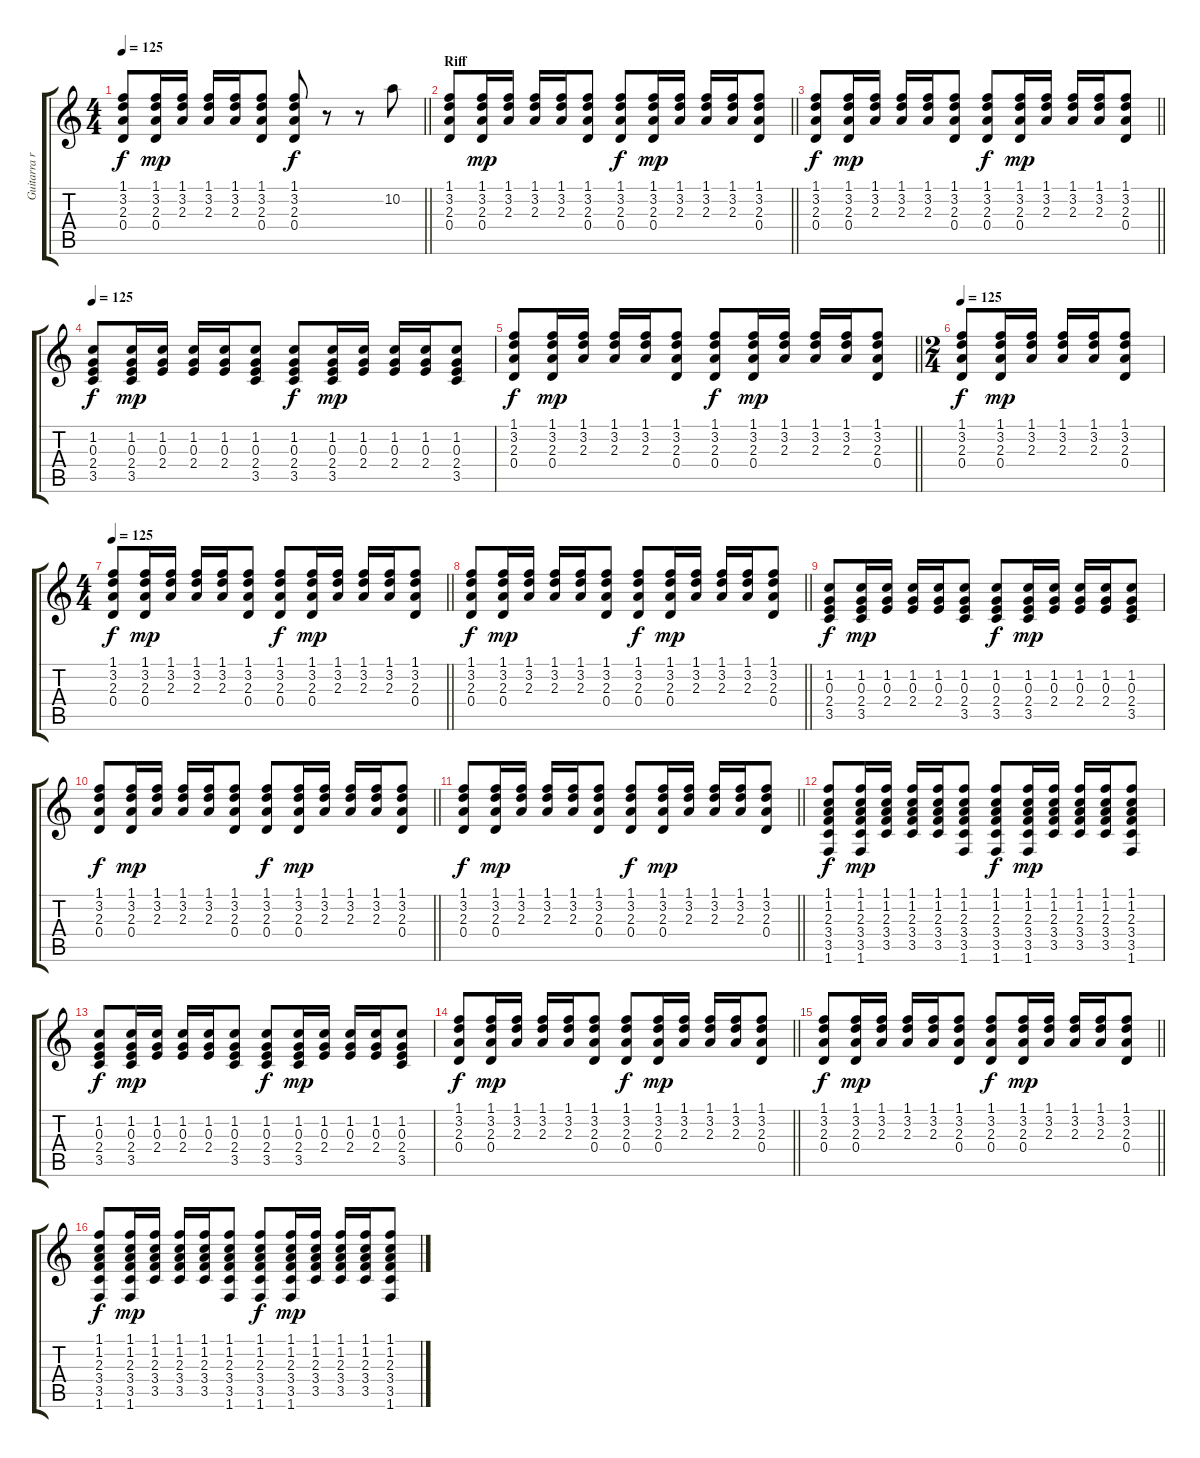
\track ("Guitarra rítmica" "Guitarra r") {instrument acousticguitarsteel}
\staff {score tabs}
\tuning (E4 B3 G3 D3 A2 E2) {hide}
\ts (4 4)
\tempo 125
\clef g2
\barLineRight lightlight
\ks c
(1.1 3.2 2.3 0.4).8{dy f} (1.1 3.2 2.3 0.4).16{dy mp} (1.1 3.2 2.3).16 (1.1 3.2 2.3).16 (1.1 3.2 2.3).16 (1.1 3.2 2.3 0.4).8 (1.1 3.2 2.3 0.4).8{dy f} r.8 r.8 10.2.8 |
\section ("" "Riff")
\barLineRight lightlight
(1.1 3.2 2.3 0.4).8 (1.1 3.2 2.3 0.4).16{dy mp} (1.1 3.2 2.3).16 (1.1 3.2 2.3).16 (1.1 3.2 2.3).16 (1.1 3.2 2.3 0.4).8 (1.1 3.2 2.3 0.4).8{dy f} (1.1 3.2 2.3 0.4).16{dy mp} (1.1 3.2 2.3).16 (1.1 3.2 2.3).16 (1.1 3.2 2.3).16 (1.1 3.2 2.3 0.4).8 |
\barLineRight lightlight
(1.1 3.2 2.3 0.4).8{dy f} (1.1 3.2 2.3 0.4).16{dy mp} (1.1 3.2 2.3).16 (1.1 3.2 2.3).16 (1.1 3.2 2.3).16 (1.1 3.2 2.3 0.4).8 (1.1 3.2 2.3 0.4).8{dy f} (1.1 3.2 2.3 0.4).16{dy mp} (1.1 3.2 2.3).16 (1.1 3.2 2.3).16 (1.1 3.2 2.3).16 (1.1 3.2 2.3 0.4).8 |
\tempo 125
(1.2 0.3 2.4 3.5).8{dy f} (1.2 0.3 2.4 3.5).16{dy mp} (1.2 0.3 2.4).16 (1.2 0.3 2.4).16 (1.2 0.3 2.4).16 (1.2 0.3 2.4 3.5).8 (1.2 0.3 2.4 3.5).8{dy f} (1.2 0.3 2.4 3.5).16{dy mp} (1.2 0.3 2.4).16 (1.2 0.3 2.4).16 (1.2 0.3 2.4).16 (1.2 0.3 2.4 3.5).8 |
\barLineRight lightlight
(1.1 3.2 2.3 0.4).8{dy f} (1.1 3.2 2.3 0.4).16{dy mp} (1.1 3.2 2.3).16 (1.1 3.2 2.3).16 (1.1 3.2 2.3).16 (1.1 3.2 2.3 0.4).8 (1.1 3.2 2.3 0.4).8{dy f} (1.1 3.2 2.3 0.4).16{dy mp} (1.1 3.2 2.3).16 (1.1 3.2 2.3).16 (1.1 3.2 2.3).16 (1.1 3.2 2.3 0.4).8 |
\ts (2 4)
\tempo 125
(1.1 3.2 2.3 0.4).8{dy f} (1.1 3.2 2.3 0.4).16{dy mp} (1.1 3.2 2.3).16 (1.1 3.2 2.3).16 (1.1 3.2 2.3).16 (1.1 3.2 2.3 0.4).8 |
\ts (4 4)
\tempo 125
\barLineRight lightlight
(1.1 3.2 2.3 0.4).8{dy f} (1.1 3.2 2.3 0.4).16{dy mp} (1.1 3.2 2.3).16 (1.1 3.2 2.3).16 (1.1 3.2 2.3).16 (1.1 3.2 2.3 0.4).8 (1.1 3.2 2.3 0.4).8{dy f} (1.1 3.2 2.3 0.4).16{dy mp} (1.1 3.2 2.3).16 (1.1 3.2 2.3).16 (1.1 3.2 2.3).16 (1.1 3.2 2.3 0.4).8 |
\barLineRight lightlight
(1.1 3.2 2.3 0.4).8{dy f} (1.1 3.2 2.3 0.4).16{dy mp} (1.1 3.2 2.3).16 (1.1 3.2 2.3).16 (1.1 3.2 2.3).16 (1.1 3.2 2.3 0.4).8 (1.1 3.2 2.3 0.4).8{dy f} (1.1 3.2 2.3 0.4).16{dy mp} (1.1 3.2 2.3).16 (1.1 3.2 2.3).16 (1.1 3.2 2.3).16 (1.1 3.2 2.3 0.4).8 |
(1.2 0.3 2.4 3.5).8{dy f} (1.2 0.3 2.4 3.5).16{dy mp} (1.2 0.3 2.4).16 (1.2 0.3 2.4).16 (1.2 0.3 2.4).16 (1.2 0.3 2.4 3.5).8 (1.2 0.3 2.4 3.5).8{dy f} (1.2 0.3 2.4 3.5).16{dy mp} (1.2 0.3 2.4).16 (1.2 0.3 2.4).16 (1.2 0.3 2.4).16 (1.2 0.3 2.4 3.5).8 |
\barLineRight lightlight
(1.1 3.2 2.3 0.4).8{dy f} (1.1 3.2 2.3 0.4).16{dy mp} (1.1 3.2 2.3).16 (1.1 3.2 2.3).16 (1.1 3.2 2.3).16 (1.1 3.2 2.3 0.4).8 (1.1 3.2 2.3 0.4).8{dy f} (1.1 3.2 2.3 0.4).16{dy mp} (1.1 3.2 2.3).16 (1.1 3.2 2.3).16 (1.1 3.2 2.3).16 (1.1 3.2 2.3 0.4).8 |
\barLineRight lightlight
(1.1 3.2 2.3 0.4).8{dy f} (1.1 3.2 2.3 0.4).16{dy mp} (1.1 3.2 2.3).16 (1.1 3.2 2.3).16 (1.1 3.2 2.3).16 (1.1 3.2 2.3 0.4).8 (1.1 3.2 2.3 0.4).8{dy f} (1.1 3.2 2.3 0.4).16{dy mp} (1.1 3.2 2.3).16 (1.1 3.2 2.3).16 (1.1 3.2 2.3).16 (1.1 3.2 2.3 0.4).8 |
(1.1 1.2 2.3 3.4 3.5 1.6).8{dy f} (1.1 1.2 2.3 3.4 3.5 1.6).16{dy mp} (1.1 1.2 2.3 3.4 3.5).16 (1.1 1.2 2.3 3.4 3.5).16 (1.1 1.2 2.3 3.4 3.5).16 (1.1 1.2 2.3 3.4 3.5 1.6).8 (1.1 1.2 2.3 3.4 3.5 1.6).8{dy f} (1.1 1.2 2.3 3.4 3.5 1.6).16{dy mp} (1.1 1.2 2.3 3.4 3.5).16 (1.1 1.2 2.3 3.4 3.5).16 (1.1 1.2 2.3 3.4 3.5).16 (1.1 1.2 2.3 3.4 3.5 1.6).8 |
(1.2 0.3 2.4 3.5).8{dy f} (1.2 0.3 2.4 3.5).16{dy mp} (1.2 0.3 2.4).16 (1.2 0.3 2.4).16 (1.2 0.3 2.4).16 (1.2 0.3 2.4 3.5).8 (1.2 0.3 2.4 3.5).8{dy f} (1.2 0.3 2.4 3.5).16{dy mp} (1.2 0.3 2.4).16 (1.2 0.3 2.4).16 (1.2 0.3 2.4).16 (1.2 0.3 2.4 3.5).8 |
\barLineRight lightlight
(1.1 3.2 2.3 0.4).8{dy f} (1.1 3.2 2.3 0.4).16{dy mp} (1.1 3.2 2.3).16 (1.1 3.2 2.3).16 (1.1 3.2 2.3).16 (1.1 3.2 2.3 0.4).8 (1.1 3.2 2.3 0.4).8{dy f} (1.1 3.2 2.3 0.4).16{dy mp} (1.1 3.2 2.3).16 (1.1 3.2 2.3).16 (1.1 3.2 2.3).16 (1.1 3.2 2.3 0.4).8 |
\barLineRight lightlight
(1.1 3.2 2.3 0.4).8{dy f} (1.1 3.2 2.3 0.4).16{dy mp} (1.1 3.2 2.3).16 (1.1 3.2 2.3).16 (1.1 3.2 2.3).16 (1.1 3.2 2.3 0.4).8 (1.1 3.2 2.3 0.4).8{dy f} (1.1 3.2 2.3 0.4).16{dy mp} (1.1 3.2 2.3).16 (1.1 3.2 2.3).16 (1.1 3.2 2.3).16 (1.1 3.2 2.3 0.4).8 |
(1.1 1.2 2.3 3.4 3.5 1.6).8{dy f} (1.1 1.2 2.3 3.4 3.5 1.6).16{dy mp} (1.1 1.2 2.3 3.4 3.5).16 (1.1 1.2 2.3 3.4 3.5).16 (1.1 1.2 2.3 3.4 3.5).16 (1.1 1.2 2.3 3.4 3.5 1.6).8 (1.1 1.2 2.3 3.4 3.5 1.6).8{dy f} (1.1 1.2 2.3 3.4 3.5 1.6).16{dy mp} (1.1 1.2 2.3 3.4 3.5).16 (1.1 1.2 2.3 3.4 3.5).16 (1.1 1.2 2.3 3.4 3.5).16 (1.1 1.2 2.3 3.4 3.5 1.6).8
